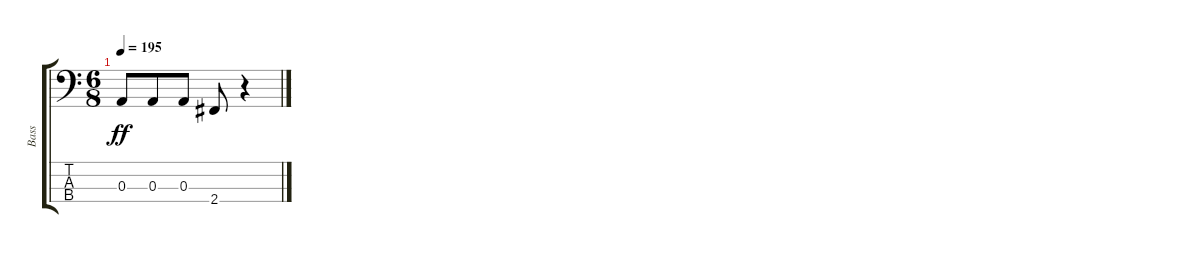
\track ("Bass" "Bass") {instrument electricbasspick}
\staff {score tabs}
\tuning (G2 D2 A1 E1) {hide}
\ts (6 8)
\tempo 195
\clef f4
\ks c
0.3.8{dy ff} 0.3.8 0.3.8 2.4.8 r.4
